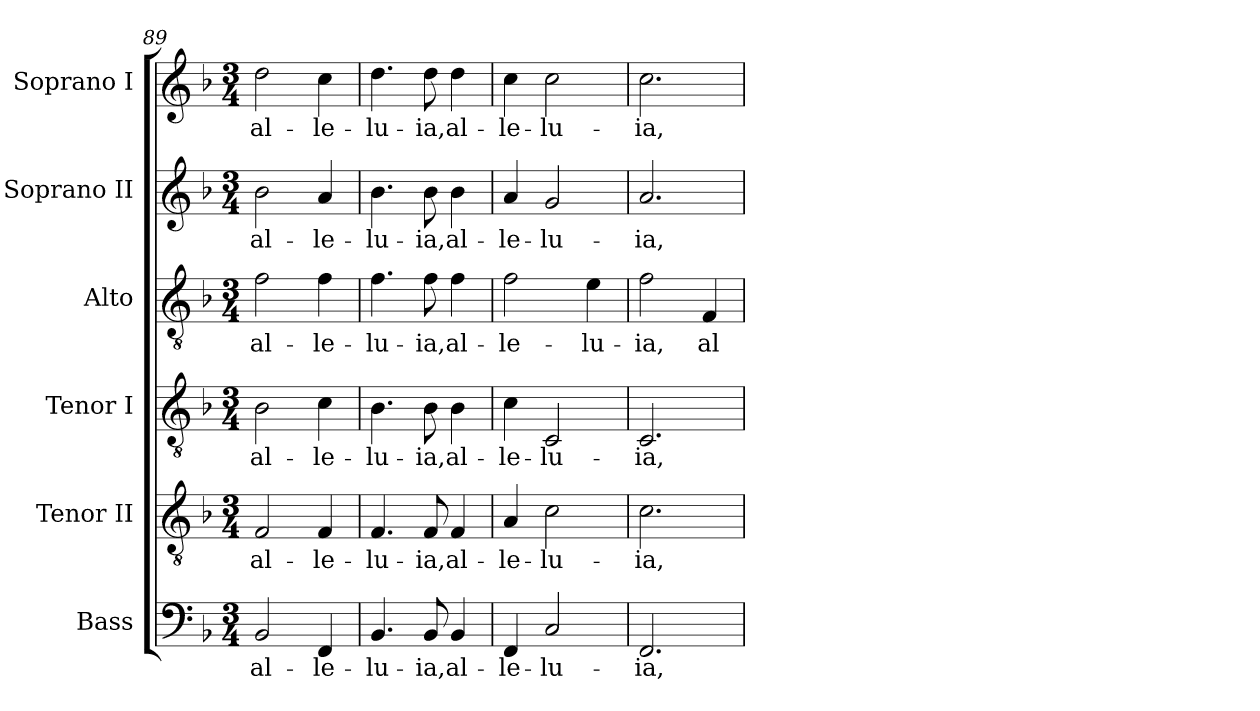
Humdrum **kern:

**kern	**text	**kern	**text	**kern	**text	**kern	**text	**kern	**text	**kern	**text
*part6	*part6	*part5	*part5	*part4	*part4	*part3	*part3	*part2	*part2	*part1	*part1
*staff6	*staff6	*staff5	*staff5	*staff4	*staff4	*staff3	*staff3	*staff2	*staff2	*staff1	*staff1
*I"Bass	*	*I"Tenor II	*	*I"Tenor I	*	*I"Alto	*	*I"Soprano II	*	*I"Soprano I	*
*I'B.	*	*I'T. II	*	*I'T.	*	*I'A.	*	*	*	*	*
!!LO:PB:g=z
*clefF4	*	*clefGv2	*	*clefGv2	*	*clefGv2	*	*clefG2	*	*clefG2	*
*	*	*ITrd7c12	*	*ITrd7c12	*	*	*	*	*	*	*
*k[b-]	*	*k[b-]	*	*k[b-]	*	*k[b-]	*	*k[b-]	*	*k[b-]	*
*F:	*	*F:	*	*F:	*	*F:	*	*F:	*	*F:	*
*M3/4	*	*M3/4	*	*M3/4	*	*M3/4	*	*M3/4	*	*M3/4	*
=89	=89	=89	=89	=89	=89	=89	=89	=89	=89	=89	=89
!	!LO:LY:b:color=#000000	!	!	!	!	!	!	!	!	!	!
!	!	!	!LO:LY:b:color=#000000	!	!	!	!	!	!	!	!
!	!	!	!	!	!LO:LY:b:color=#000000	!	!	!	!	!	!
!	!	!	!	!	!	!	!LO:LY:b:color=#000000	!	!	!	!
!	!	!	!	!	!	!	!	!	!LO:LY:b:color=#000000	!	!
!	!	!	!	!	!	!	!	!	!	!	!LO:LY:b:color=#000000
2BB-i/	al-	2FFi/	al-	2BB-i\	al-	2fi\	al-	2b-i\	al-	2ddi\	al-
!	!LO:LY:b:color=#000000	!	!	!	!	!	!	!	!	!	!
!	!	!	!LO:LY:b:color=#000000	!	!	!	!	!	!	!	!
!	!	!	!	!	!LO:LY:b:color=#000000	!	!	!	!	!	!
!	!	!	!	!	!	!	!LO:LY:b:color=#000000	!	!	!	!
!	!	!	!	!	!	!	!	!	!LO:LY:b:color=#000000	!	!
!	!	!	!	!	!	!	!	!	!	!	!LO:LY:b:color=#000000
4FFi/	-le-	4FFi/	-le-	4Ci\	-le-	4fi\	-le-	4ai/	-le-	4cci\	-le-
=90	=90	=90	=90	=90	=90	=90	=90	=90	=90	=90	=90
!	!LO:LY:b:color=#000000	!	!	!	!	!	!	!	!	!	!
!	!	!	!LO:LY:b:color=#000000	!	!	!	!	!	!	!	!
!	!	!	!	!	!LO:LY:b:color=#000000	!	!	!	!	!	!
!	!	!	!	!	!	!	!LO:LY:b:color=#000000	!	!	!	!
!	!	!	!	!	!	!	!	!	!LO:LY:b:color=#000000	!	!
!	!	!	!	!	!	!	!	!	!	!	!LO:LY:b:color=#000000
4.BB-i/	-lu-	4.FFi/	-lu-	4.BB-i\	-lu-	4.fi\	-lu-	4.b-i\	-lu-	4.ddi\	-lu-
!	!LO:LY:b:color=#000000	!	!	!	!	!	!	!	!	!	!
!	!	!	!LO:LY:b:color=#000000	!	!	!	!	!	!	!	!
!	!	!	!	!	!LO:LY:b:color=#000000	!	!	!	!	!	!
!	!	!	!	!	!	!	!LO:LY:b:color=#000000	!	!	!	!
!	!	!	!	!	!	!	!	!	!LO:LY:b:color=#000000	!	!
!	!	!	!	!	!	!	!	!	!	!	!LO:LY:b:color=#000000
8BB-i/	-ia,	8FFi/	-ia,	8BB-i\	-ia,	8fi\	-ia,	8b-i\	-ia,	8ddi\	-ia,
!	!LO:LY:b:color=#000000	!	!	!	!	!	!	!	!	!	!
!	!	!	!LO:LY:b:color=#000000	!	!	!	!	!	!	!	!
!	!	!	!	!	!LO:LY:b:color=#000000	!	!	!	!	!	!
!	!	!	!	!	!	!	!LO:LY:b:color=#000000	!	!	!	!
!	!	!	!	!	!	!	!	!	!LO:LY:b:color=#000000	!	!
!	!	!	!	!	!	!	!	!	!	!	!LO:LY:b:color=#000000
4BB-i/	al-	4FFi/	al-	4BB-i\	al-	4fi\	al-	4b-i\	al-	4ddi\	al-
=91	=91	=91	=91	=91	=91	=91	=91	=91	=91	=91	=91
!	!LO:LY:b:color=#000000	!	!	!	!	!	!	!	!	!	!
!	!	!	!LO:LY:b:color=#000000	!	!	!	!	!	!	!	!
!	!	!	!	!	!LO:LY:b:color=#000000	!	!	!	!	!	!
!	!	!	!	!	!	!	!LO:LY:b:color=#000000	!	!	!	!
!	!	!	!	!	!	!	!	!	!LO:LY:b:color=#000000	!	!
!	!	!	!	!	!	!	!	!	!	!	!LO:LY:b:color=#000000
4FFi/	-le-	4AAi/	-le-	4Ci\	-le-	2fi\	-le-	4ai/	-le-	4cci\	-le-
!	!LO:LY:b:color=#000000	!	!	!	!	!	!	!	!	!	!
!	!	!	!LO:LY:b:color=#000000	!	!	!	!	!	!	!	!
!	!	!	!	!	!LO:LY:b:color=#000000	!	!	!	!	!	!
!	!	!	!	!	!	!	!	!	!LO:LY:b:color=#000000	!	!
!	!	!	!	!	!	!	!	!	!	!	!LO:LY:b:color=#000000
2Ci/	-lu-	2Ci\	-lu-	2CCi/	-lu-	.	.	2gi/	-lu-	2cci\	-lu-
!	!	!	!	!	!	!	!LO:LY:b:color=#000000	!	!	!	!
.	.	.	.	.	.	4ei\	-lu-	.	.	.	.
=92	=92	=92	=92	=92	=92	=92	=92	=92	=92	=92	=92
!	!LO:LY:b:color=#000000	!	!	!	!	!	!	!	!	!	!
!	!	!	!LO:LY:b:color=#000000	!	!	!	!	!	!	!	!
!	!	!	!	!	!LO:LY:b:color=#000000	!	!	!	!	!	!
!	!	!	!	!	!	!	!LO:LY:b:color=#000000	!	!	!	!
!	!	!	!	!	!	!	!	!	!LO:LY:b:color=#000000	!	!
!	!	!	!	!	!	!	!	!	!	!	!LO:LY:b:color=#000000
2.FFi/	-ia,	2.Ci\	-ia,	2.CCi/	-ia,	2fi\	-ia,	2.ai/	-ia,	2.cci\	-ia,
!	!	!	!	!	!	!	!LO:LY:b:color=#000000	!	!	!	!
.	.	.	.	.	.	4Fi/	al-	.	.	.	.
=	=	=	=	=	=	=	=	=	=	=	=
*-	*-	*-	*-	*-	*-	*-	*-	*-	*-	*-	*-
